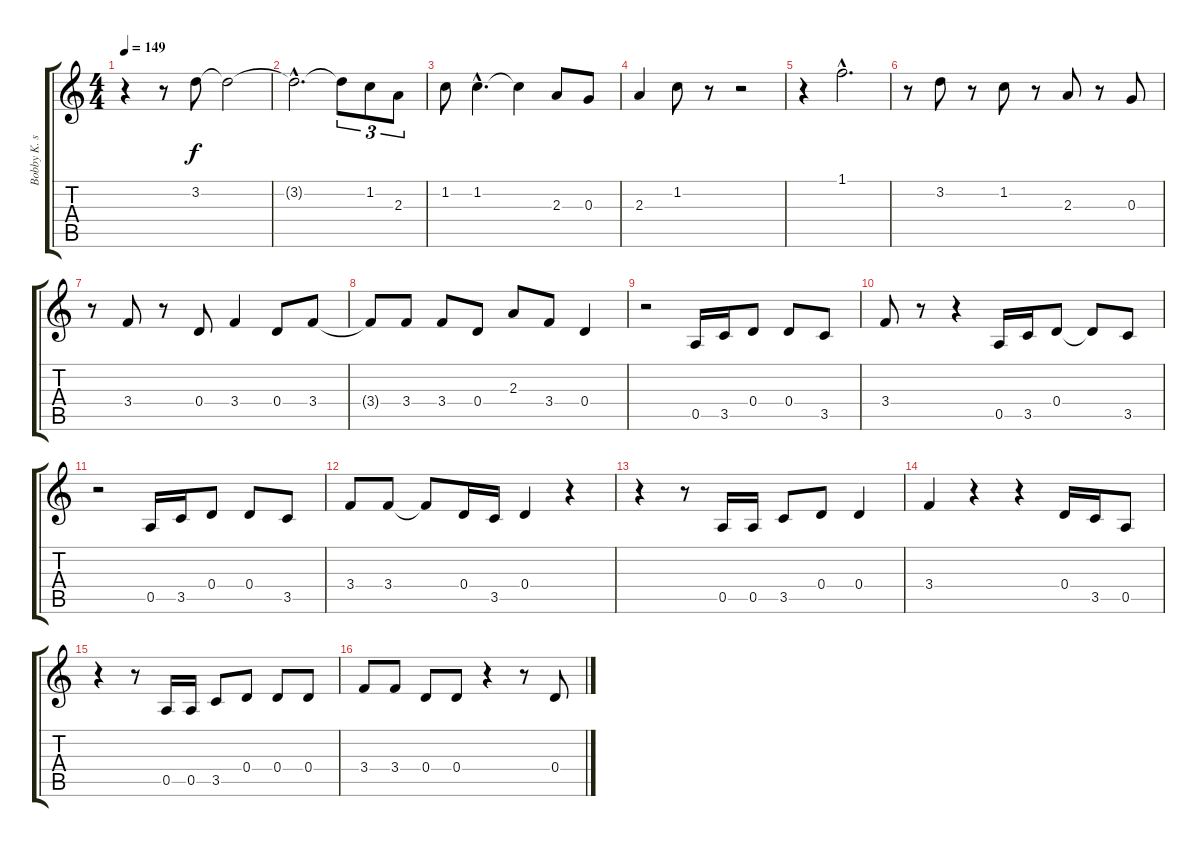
\track ("Bobby K. sax" "Bobby K. s") {instrument altosax}
\staff {score tabs}
\tuning (E5 B4 G4 D4 A3 D3) {hide}
\ts (4 4)
\tempo 149
\clef g2
\ks c
r.4{dy f} r.8 3.2.8 3.2{t}.2 |
3.2{hac t}.2{d} 3.2{t}.8{tu (3 2)} 1.2.8{tu (3 2)} 2.3.8{tu (3 2)} |
1.2.8 1.2{hac}.4{d} 1.2{t}.4 2.3.8 0.3.8 |
2.3.4 1.2.8 r.8 r.2 |
r.4 1.1{hac}.2{d} |
r.8 3.2.8 r.8 1.2.8 r.8 2.3.8 r.8 0.3.8 |
r.8 3.4.8 r.8 0.4.8 3.4.4 0.4.8 3.4.8 |
3.4{t}.8 3.4.8 3.4.8 0.4.8 2.3.8 3.4.8 0.4.4 |
r.2 0.5.16 3.5.16 0.4.8 0.4.8 3.5.8 |
3.4.8 r.8 r.4 0.5.16 3.5.16 0.4.8 0.4{t}.8 3.5.8 |
r.2 0.5.16 3.5.16 0.4.8 0.4.8 3.5.8 |
3.4.8 3.4.8 3.4{t}.8 0.4.16 3.5.16 0.4.4 r.4 |
r.4 r.8 0.5.16 0.5.16 3.5.8 0.4.8 0.4.4 |
3.4.4 r.4 r.4 0.4.16 3.5.16 0.5.8 |
r.4 r.8 0.5.16 0.5.16 3.5.8 0.4.8 0.4.8 0.4.8 |
3.4.8 3.4.8 0.4.8 0.4.8 r.4 r.8 0.4.8
